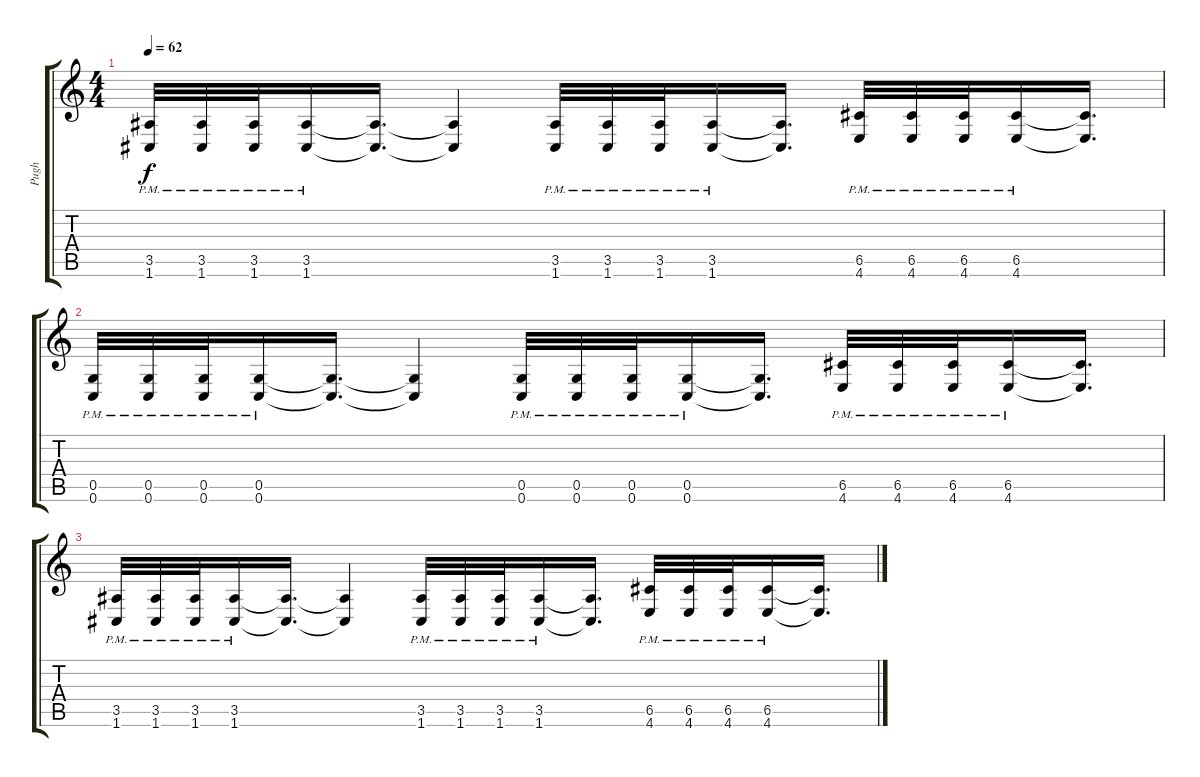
\track ("Pugh" "Pugh") {instrument distortionguitar}
\staff {score tabs}
\tuning (D4 A3 F3 C3 G2 C2) {hide}
\ts (4 4)
\tempo 62
\clef g2
\ks c
(3.5{pm} 1.6{pm}).32{dy f} (3.5{pm} 1.6{pm}).32 (3.5{pm} 1.6{pm}).32 (3.5{pm} 1.6{pm}).16 (3.5{t} 1.6{t}).16{d} (3.5{t} 1.6{t}).4 (3.5{pm} 1.6{pm}).32 (3.5{pm} 1.6{pm}).32 (3.5{pm} 1.6{pm}).32 (3.5{pm} 1.6{pm}).16 (3.5{t} 1.6{t}).16{d} (6.5{pm} 4.6{pm}).32 (6.5{pm} 4.6{pm}).32 (6.5{pm} 4.6{pm}).32 (6.5{pm} 4.6{pm}).16 (6.5{t} 4.6{t}).16{d} |
(0.5{pm} 0.6{pm}).32 (0.5{pm} 0.6{pm}).32 (0.5{pm} 0.6{pm}).32 (0.5{pm} 0.6{pm}).16 (0.5{t} 0.6{t}).16{d} (0.5{t} 0.6{t}).4 (0.5{pm} 0.6{pm}).32 (0.5{pm} 0.6{pm}).32 (0.5{pm} 0.6{pm}).32 (0.5{pm} 0.6{pm}).16 (0.5{t} 0.6{t}).16{d} (6.5{pm} 4.6{pm}).32 (6.5{pm} 4.6{pm}).32 (6.5{pm} 4.6{pm}).32 (6.5{pm} 4.6{pm}).16 (6.5{t} 4.6{t}).16{d} |
(3.5{pm} 1.6{pm}).32 (3.5{pm} 1.6{pm}).32 (3.5{pm} 1.6{pm}).32 (3.5{pm} 1.6{pm}).16 (3.5{t} 1.6{t}).16{d} (3.5{t} 1.6{t}).4 (3.5{pm} 1.6{pm}).32 (3.5{pm} 1.6{pm}).32 (3.5{pm} 1.6{pm}).32 (3.5{pm} 1.6{pm}).16 (3.5{t} 1.6{t}).16{d} (6.5{pm} 4.6{pm}).32 (6.5{pm} 4.6{pm}).32 (6.5{pm} 4.6{pm}).32 (6.5{pm} 4.6{pm}).16 (6.5{t} 4.6{t}).16{d}
